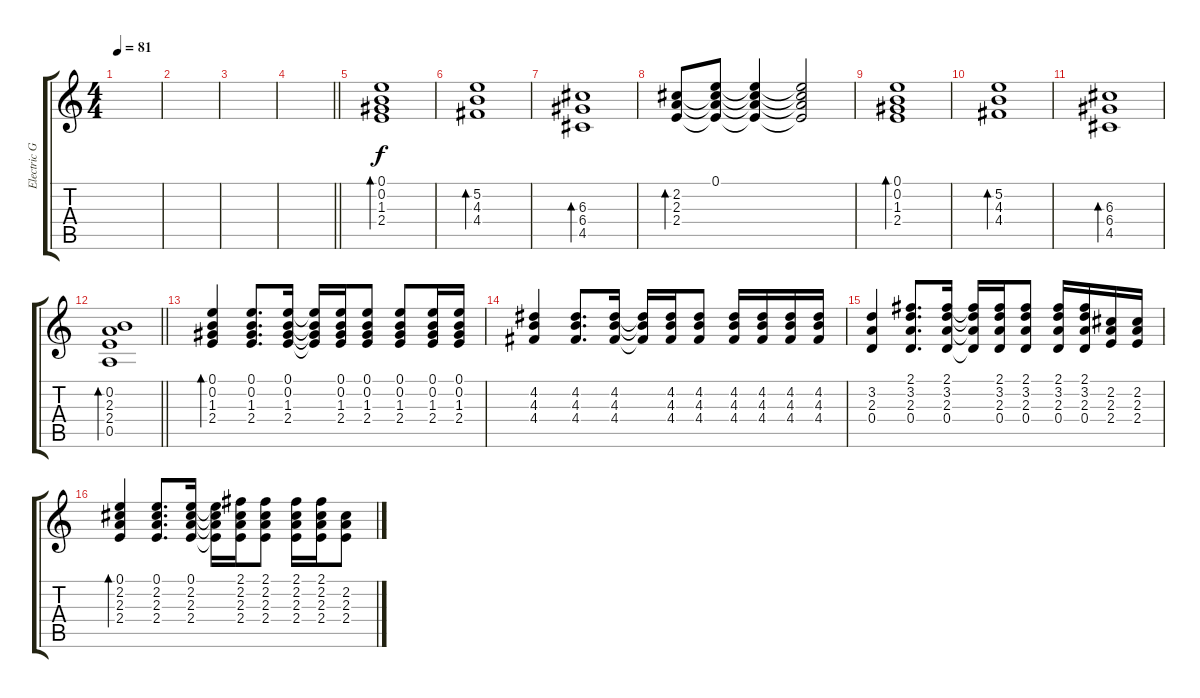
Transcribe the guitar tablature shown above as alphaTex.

\track ("Electric Guitar 2" "Electric G") {instrument overdrivenguitar}
\staff {score tabs}
\tuning (E4 B3 G3 D3 A2 E2) {hide}
\ts (4 4)
\tempo 81
\clef g2
\ks c
|
|
|
\barLineRight lightlight
|
(0.1 0.2 1.3 2.4).1{bd 240} |
(5.2 4.3 4.4).1{bd 240} |
(6.3 6.4 4.5).1{bd 240} |
(2.2 2.3 2.4).8{bd 240} (0.1 2.2{t} 2.3{t} 2.4{t}).8 (0.1{t} 2.2{t} 2.3{t} 2.4{t}).4 (0.1{t} 2.2{t} 2.3{t} 2.4{t}).2 |
(0.1 0.2 1.3 2.4).1{bd 240} |
(5.2 4.3 4.4).1{bd 240} |
(6.3 6.4 4.5).1{bd 240} |
\barLineRight lightlight
(0.2 2.3 2.4 0.5).1{bd 240} |
(0.1 0.2 1.3 2.4).4{bd 120 volume 7} (0.1 0.2 1.3 2.4).8{d} (0.1 0.2 1.3 2.4).16 (0.1{t} 0.2{t} 1.3{t} 2.4{t}).16 (0.1 0.2 1.3 2.4).16 (0.1 0.2 1.3 2.4).8 (0.1 0.2 1.3 2.4).8 (0.1 0.2 1.3 2.4).16 (0.1 0.2 1.3 2.4).16 |
(4.2 4.3 4.4).4 (4.2 4.3 4.4).8{d} (4.2 4.3 4.4).16 (4.2{t} 4.3{t} 4.4{t}).16 (4.2 4.3 4.4).16 (4.2 4.3 4.4).8 (4.2 4.3 4.4).16 (4.2 4.3 4.4).16 (4.2 4.3 4.4).16 (4.2 4.3 4.4).16 |
(3.2 2.3 0.4).4 (2.1 3.2 2.3 0.4).8{d} (2.1 3.2 2.3 0.4).16 (2.1{t} 3.2{t} 2.3{t} 0.4{t}).16 (2.1 3.2 2.3 0.4).16 (2.1 3.2 2.3 0.4).8 (2.1 3.2 2.3 0.4).16 (2.1 3.2 2.3 0.4).16 (2.2 2.3 2.4).16 (2.2 2.3 2.4).16 |
(0.1 2.2 2.3 2.4).4{bd 30} (0.1 2.2 2.3 2.4).8{d} (0.1 2.2 2.3 2.4).16 (0.1{t} 2.2{t} 2.3{t} 2.4{t}).16 (2.1 2.2 2.3 2.4).16 (2.1 2.2 2.3 2.4).8 (2.1 2.2 2.3 2.4).16 (2.1 2.2 2.3 2.4).16 (2.2 2.3 2.4).8
